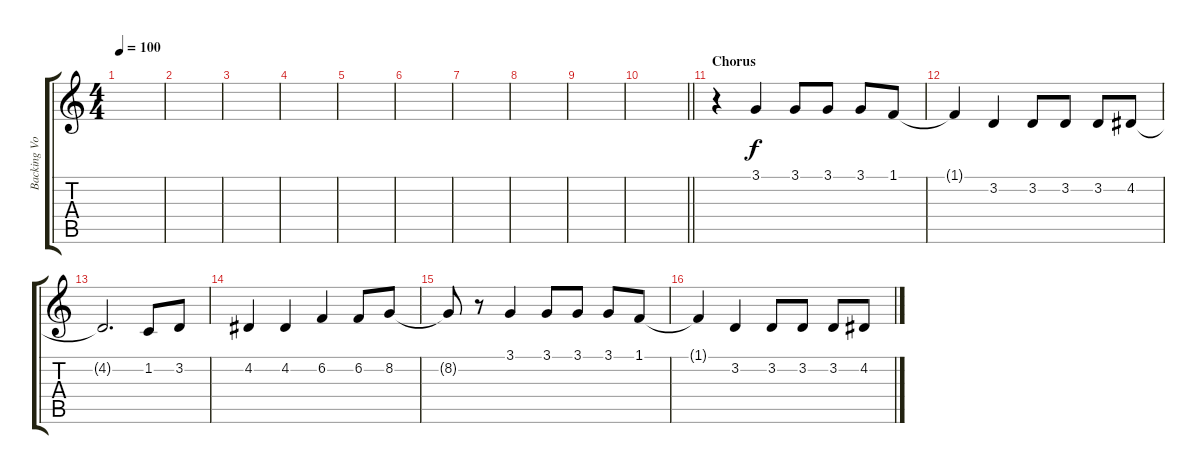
\track ("Backing Vocals" "Backing Vo") {instrument flute}
\staff {score tabs}
\tuning (E4 B3 G3 D3 A2 E2) {hide}
\ts (4 4)
\tempo 100
\clef g2
\ks c
|
|
|
|
|
|
|
|
|
\barLineRight lightlight
|
\section ("" "Chorus")
r.4 3.1.4 3.1.8 3.1.8 3.1.8 1.1.8 |
1.1{t}.4 3.2.4 3.2.8 3.2.8 3.2.8 4.2.8 |
4.2{t}.2{d} 1.2.8 3.2.8 |
4.2.4 4.2.4 6.2.4 6.2.8 8.2.8 |
8.2{t}.8 r.8 3.1.4 3.1.8 3.1.8 3.1.8 1.1.8 |
1.1{t}.4 3.2.4 3.2.8 3.2.8 3.2.8 4.2.8
